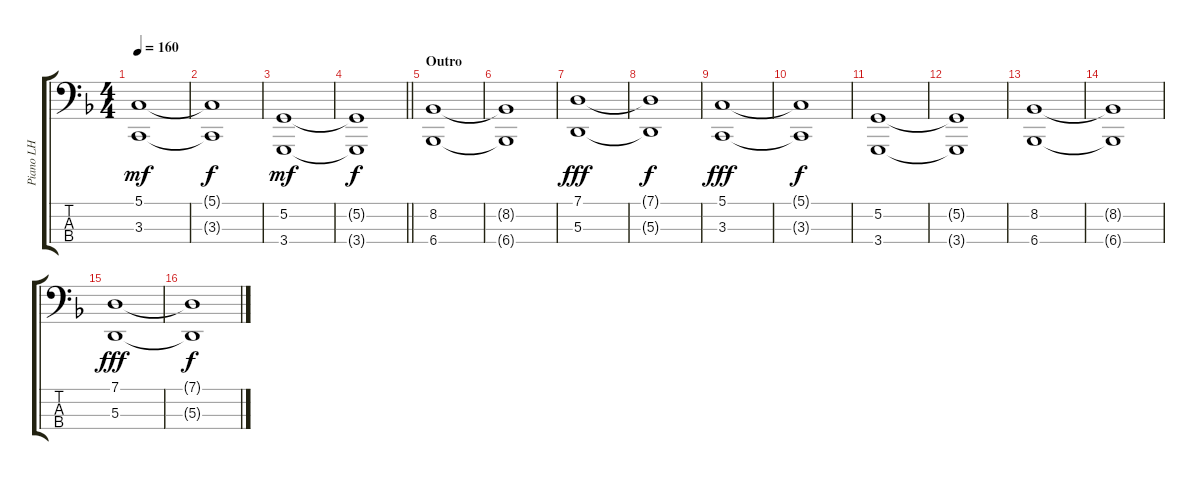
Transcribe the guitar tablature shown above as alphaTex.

\track ("Piano LH" "Piano LH") {instrument acousticgrandpiano}
\staff {score tabs}
\tuning (G2 D2 A1 E1) {hide}
\ts (4 4)
\tempo 160
\clef f4
\ks f
(5.1 3.3).1{dy mf} |
(5.1{t} 3.3{t}).1{dy f} |
(5.2 3.4).1{dy mf} |
\barLineRight lightlight
(5.2{t} 3.4{t}).1{dy f} |
\section ("" "Outro")
(8.2 6.4).1 |
(8.2{t} 6.4{t}).1 |
(7.1 5.3).1{dy fff} |
(7.1{t} 5.3{t}).1{dy f} |
(5.1 3.3).1{dy fff} |
(5.1{t} 3.3{t}).1{dy f} |
(5.2 3.4).1 |
(5.2{t} 3.4{t}).1 |
(8.2 6.4).1 |
(8.2{t} 6.4{t}).1 |
(7.1 5.3).1{dy fff} |
(7.1{t} 5.3{t}).1{dy f}
